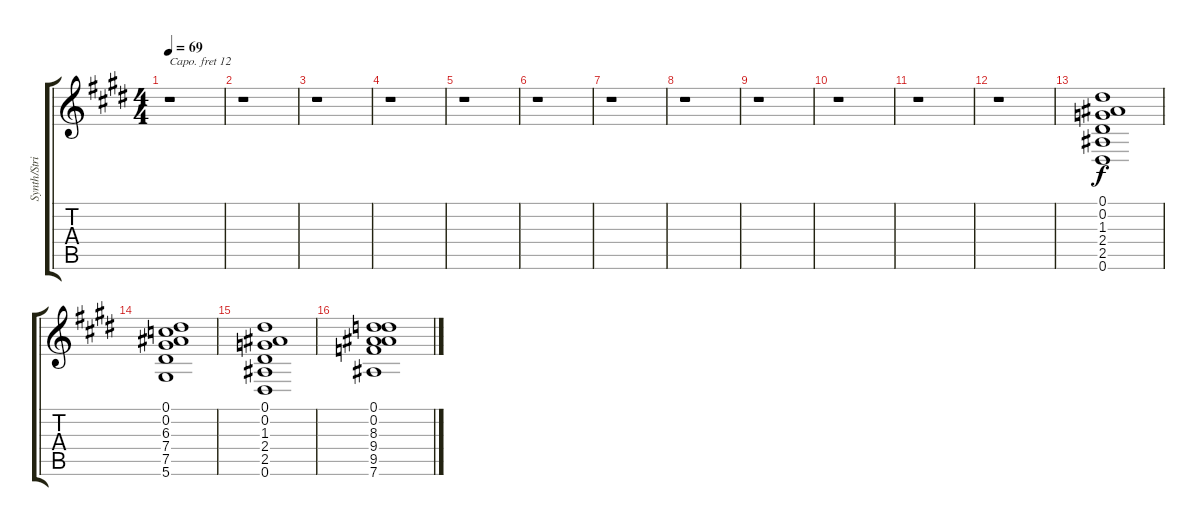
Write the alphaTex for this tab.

\track ("Synth/Strings" "Synth/Stri") {instrument pad8sweep}
\staff {score tabs}
\capo 12
\tuning (Eb4 Bb3 Gb3 Db3 Ab2 Eb2) {hide}
\ts (4 4)
\tempo 69
\clef g2
\ks e
r.1{dy f} |
r.1 |
r.1 |
r.1 |
r.1 |
r.1 |
r.1 |
r.1 |
r.1 |
r.1 |
r.1 |
r.1 |
(0.1 0.2 1.3 2.4 2.5 0.6).1 |
(0.1 0.2 6.3 7.4 7.5 5.6).1 |
(0.1 0.2 1.3 2.4 2.5 0.6).1 |
(0.1 0.2 8.3 9.4 9.5 7.6).1
